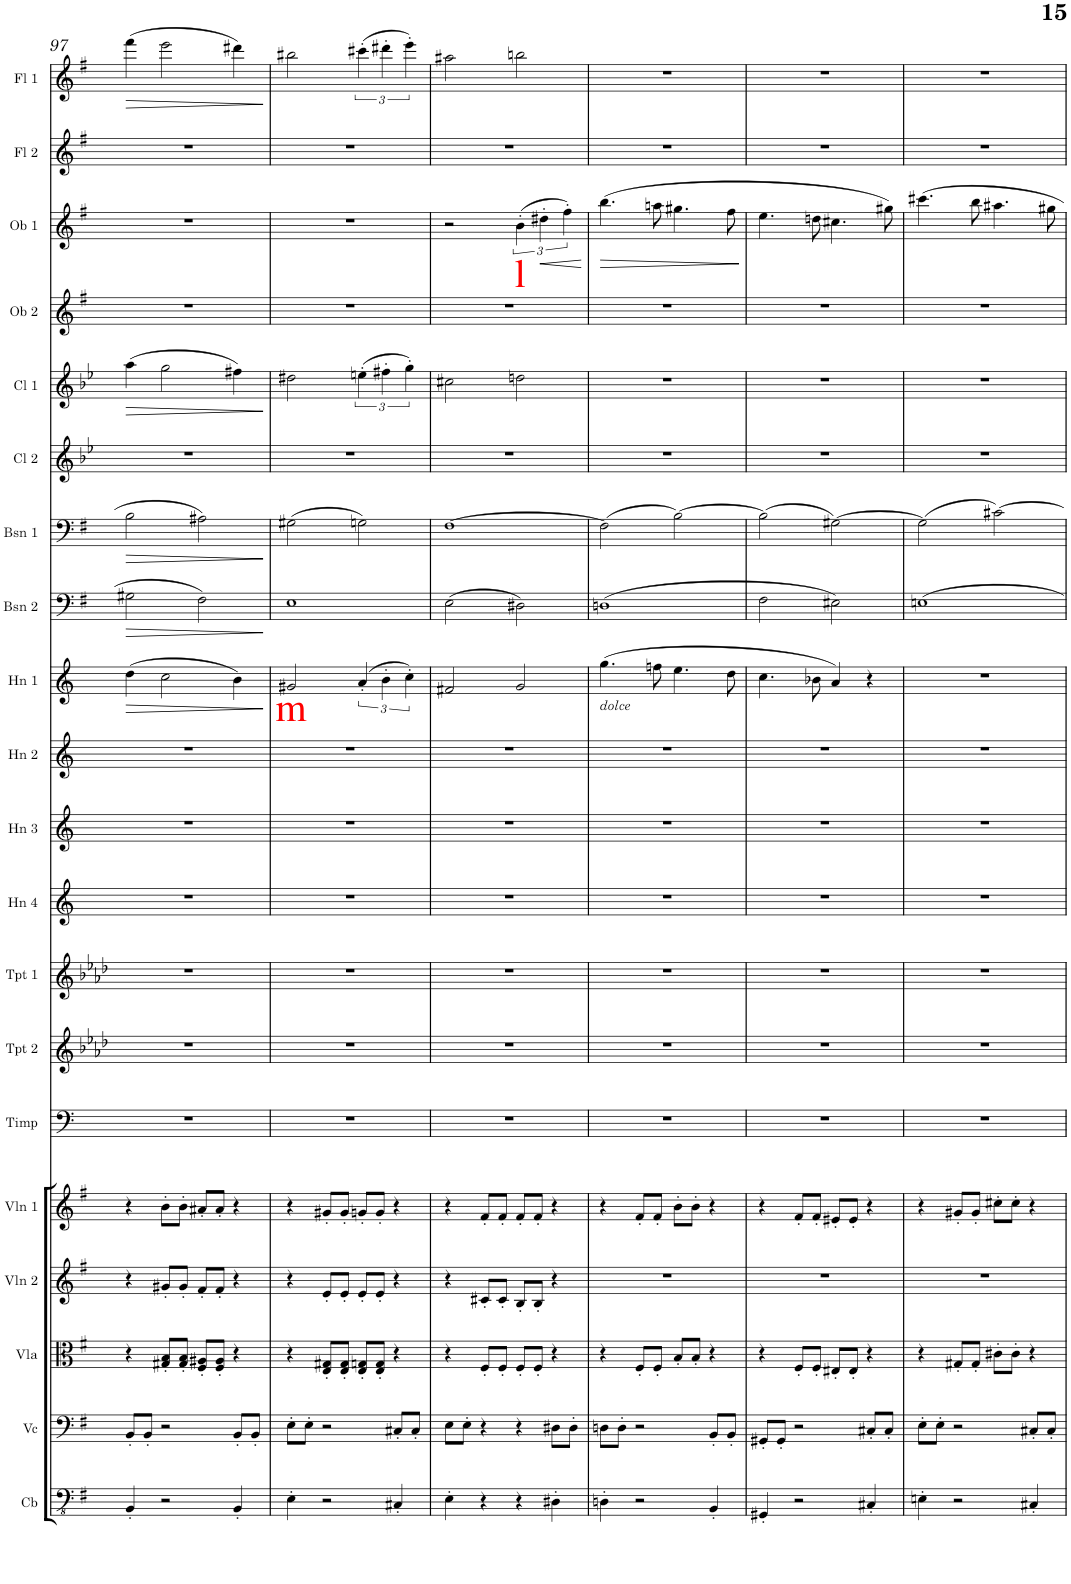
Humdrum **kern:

**kern	**kern	**kern	**kern	**kern	**kern	**kern	**kern	**kern	**kern	**kern	**kern	**text	**dynam	**kern	**dynam	**kern	**dynam	**kern	**kern	**dynam	**kern	**kern	**text	**dynam	**kern	**kern	**dynam
*part20	*part19	*part18	*part17	*part16	*part15	*part14	*part13	*part12	*part11	*part10	*part9	*part9	*part9	*part8	*part8	*part7	*part7	*part6	*part5	*part5	*part4	*part3	*part3	*part3	*part2	*part1	*part1
*staff20	*staff19	*staff18	*staff17	*staff16	*staff15	*staff14	*staff13	*staff12	*staff11	*staff10	*staff9	*staff9	*staff9	*staff8	*staff8	*staff7	*staff7	*staff6	*staff5	*staff5	*staff4	*staff3	*staff3	*staff3	*staff2	*staff1	*staff1
*I"Contrabass	*I"Violoncello	*I"Viola	*I"Violin 2	*I"Violin 1	*I"Timpani	*I"E Trumpet 2	*I"E Trumpet 1	*I"C Horn 4	*I"C Horn 3	*I"E Horn 2	*I"E Horn 1	*	*	*I"Bassoon 2	*	*I"Bassoon 1	*	*I"A Clarinet 2	*I"A Clarinet 1	*	*I"Oboe 2	*I"Oboe 1	*	*	*I"Flute 2	*I"Flute 1	*
*I'Cb	*I'Vc	*I'Vla	*I'Vln 2	*I'Vln 1	*I'Timp	*I'Tpt 2	*I'Tpt 1	*I'Hn 4	*I'Hn 3	*I'Hn 2	*I'Hn 1	*	*	*I'Bsn 2	*	*I'Bsn 1	*	*I'Cl 2	*I'Cl 1	*	*I'Ob 2	*I'Ob 1	*	*	*I'Fl 2	*I'Fl 1	*
!!LO:PB:g=z
*clefFv4	*clefF4	*clefC3	*clefG2	*clefG2	*clefF4	*clefG2	*clefG2	*clefG2	*clefG2	*clefG2	*clefG2	*	*	*clefF4	*	*clefF4	*	*clefG2	*clefG2	*	*clefG2	*clefG2	*	*	*clefG2	*clefG2	*
*Trd7c12	*	*	*	*	*	*Trd-2c-4	*Trd-2c-4	*Trd7c12	*Trd7c12	*Trd5c8	*Trd5c8	*	*	*	*	*	*	*Trd2c3	*Trd2c3	*	*	*	*	*	*	*	*
*k[f#]	*k[f#]	*k[f#]	*k[f#]	*k[f#]	*k[]	*k[b-e-a-d-]	*k[b-e-a-d-]	*k[]	*k[]	*k[]	*k[]	*	*	*k[f#]	*	*k[f#]	*	*k[b-e-]	*k[b-e-]	*	*k[f#]	*k[f#]	*	*	*k[f#]	*k[f#]	*
*M2/2	*M2/2	*M2/2	*M2/2	*M2/2	*M2/2	*M2/2	*M2/2	*M2/2	*M2/2	*M2/2	*M2/2	*	*	*M2/2	*	*M2/2	*	*M2/2	*M2/2	*	*M2/2	*M2/2	*	*	*M2/2	*M2/2	*
*met(c|)	*met(c|)	*met(c|)	*met(c|)	*met(c|)	*met(c|)	*met(c|)	*met(c|)	*met(c|)	*met(c|)	*met(c|)	*met(c|)	*	*	*met(c|)	*	*met(c|)	*	*met(c|)	*met(c|)	*	*met(c|)	*met(c|)	*	*	*met(c|)	*met(c|)	*
=97	=97	=97	=97	=97	=97	=97	=97	=97	=97	=97	=97	=97	=97	=97	=97	=97	=97	=97	=97	=97	=97	=97	=97	=97	=97	=97	=97
!	!	!	!	!	!	!	!	!	!	!	!	!	!LO:HP:b	!	!LO:HP:b	!	!LO:HP:b	!	!	!LO:HP:b	!	!	!	!	!	!	!LO:HP:b
4BBB'/	8BB'/L	4r	4r	4r	1r	1r	1r	1r	1r	1r	(4dd\	.	>	2G#X\	>	2B\	>	1r	(4aa\	>	1r	1r	.	.	1r	(4fff#\	>
.	8BB'/J	.	.	.	.	.	.	.	.	.	.	.	.	.	.	.	.	.	.	.	.	.	.	.	.	.	.
2r	2r	8G#X/' 8B/'L	8g#X'/L	8b'\L	.	.	.	.	.	.	2cc\	.	.	.	.	.	.	.	2gg\	.	.	.	.	.	.	2eee\	.
.	.	8G#/' 8B/'J	8g#'/J	8b'\J	.	.	.	.	.	.	.	.	.	.	.	.	.	.	.	.	.	.	.	.	.	.	.
.	.	8F#/' 8A#X/'L	8f#'/L	8a#X'/L	.	.	.	.	.	.	.	.	.	2F#\	.	2A#X\	.	.	.	.	.	.	.	.	.	.	.
.	.	8F#/' 8A#/'J	8f#'/J	8a#'/J	.	.	.	.	.	.	.	.	.	.	.	.	.	.	.	.	.	.	.	.	.	.	.
4BBB'/	8BB'/L	4r	4r	4r	.	.	.	.	.	.	4b\)	.	.	.	.	.	.	.	4ff#X\)	.	.	.	.	.	.	4ddd#X\)	.
.	8BB'/J	.	.	.	.	.	.	.	.	.	.	.	.	.	.	.	.	.	.	.	.	.	.	.	.	.	.
.	.	.	.	.	.	.	.	.	.	.	.	.	]	.	]	.	]	.	.	]	.	.	.	.	.	.	]
=98	=98	=98	=98	=98	=98	=98	=98	=98	=98	=98	=98	=98	=98	=98	=98	=98	=98	=98	=98	=98	=98	=98	=98	=98	=98	=98	=98
!	!	!	!	!	!	!	!	!	!	!	!	!LO:LY:b:color=#FF0000	!	!	!	!	!	!	!	!	!	!	!	!	!	!	!
4EE'\	8E'\L	4r	4r	4r	1r	1r	1r	1r	1r	1r	2g#X/	m	.	1E	.	(2G#X\	.	1r	2dd#X\	.	1r	1r	.	.	1r	2bb#X\	.
.	8E'\J	.	.	.	.	.	.	.	.	.	.	.	.	.	.	.	.	.	.	.	.	.	.	.	.	.	.
2r	2r	8E/' 8G#X/'L	8e'/L	8g#X'/L	.	.	.	.	.	.	.	.	.	.	.	.	.	.	.	.	.	.	.	.	.	.	.
.	.	8E/' 8G#/'J	8e'/J	8g#'/J	.	.	.	.	.	.	.	.	.	.	.	.	.	.	.	.	.	.	.	.	.	.	.
.	.	8E/' 8Gn/'L	8e'/L	8gn'/L	.	.	.	.	.	.	(6a'/	.	.	.	.	2Gn\)	.	.	(6een'\	.	.	.	.	.	.	(6ccc#X'\	.
.	.	8E/' 8G/'J	8e'/J	8g'/J	.	.	.	.	.	.	.	.	.	.	.	.	.	.	.	.	.	.	.	.	.	.	.
.	.	.	.	.	.	.	.	.	.	.	6b'\	.	.	.	.	.	.	.	6ff#X'\	.	.	.	.	.	.	6ddd#X'\	.
4CC#X'/	8C#X'/L	4r	4r	4r	.	.	.	.	.	.	.	.	.	.	.	.	.	.	.	.	.	.	.	.	.	.	.
.	.	.	.	.	.	.	.	.	.	.	6cc'\)	.	.	.	.	.	.	.	6gg'\)	.	.	.	.	.	.	6eee'\)	.
.	8C#'/J	.	.	.	.	.	.	.	.	.	.	.	.	.	.	.	.	.	.	.	.	.	.	.	.	.	.
=99	=99	=99	=99	=99	=99	=99	=99	=99	=99	=99	=99	=99	=99	=99	=99	=99	=99	=99	=99	=99	=99	=99	=99	=99	=99	=99	=99
4EE'\	8E\L	4r	4r	4r	1r	1r	1r	1r	1r	1r	2f#X/	.	.	(2E\	.	[1F#	.	1r	2cc#X\	.	1r	2r	.	.	1r	2aa#X\	.
.	8E'\J	.	.	.	.	.	.	.	.	.	.	.	.	.	.	.	.	.	.	.	.	.	.	.	.	.	.
4r	4r	8F#'/L	8c#X'/L	8f#'/L	.	.	.	.	.	.	.	.	.	.	.	.	.	.	.	.	.	.	.	.	.	.	.
.	.	8F#'/J	8c#'/J	8f#'/J	.	.	.	.	.	.	.	.	.	.	.	.	.	.	.	.	.	.	.	.	.	.	.
!	!	!	!	!	!	!	!	!	!	!	!	!	!	!	!	!	!	!	!	!	!	!	!LO:LY:b:color=#FF0000	!	!	!	!
4r	4r	8F#'/L	8B'/L	8f#'/L	.	.	.	.	.	.	2g/	.	.	2D#X\)	.	.	.	.	2ddn\	.	.	(6b'\	l	.	.	2bbn\	.
.	.	8F#'/J	8B'/J	8f#'/J	.	.	.	.	.	.	.	.	.	.	.	.	.	.	.	.	.	.	.	.	.	.	.
!	!	!	!	!	!	!	!	!	!	!	!	!	!	!	!	!	!	!	!	!	!	!	!	!LO:HP:b	!	!	!
.	.	.	.	.	.	.	.	.	.	.	.	.	.	.	.	.	.	.	.	.	.	6dd#X'\	.	<	.	.	.
4DD#X'\	8D#X\L	4r	4r	4r	.	.	.	.	.	.	.	.	.	.	.	.	.	.	.	.	.	.	.	.	.	.	.
.	.	.	.	.	.	.	.	.	.	.	.	.	.	.	.	.	.	.	.	.	.	6ff#'\)	.	.	.	.	.
.	8D#'\J	.	.	.	.	.	.	.	.	.	.	.	.	.	.	.	.	.	.	.	.	.	.	.	.	.	.
.	.	.	.	.	.	.	.	.	.	.	.	.	.	.	.	.	.	.	.	.	.	.	.	[	.	.	.
=100	=100	=100	=100	=100	=100	=100	=100	=100	=100	=100	=100	=100	=100	=100	=100	=100	=100	=100	=100	=100	=100	=100	=100	=100	=100	=100	=100
!	!	!	!	!	!	!	!	!	!	!	!LO:TX:b:i:t=dolce	!	!	!	!	!	!	!	!	!	!	!	!	!	!	!	!
!	!	!	!	!	!	!	!	!	!	!	!	!	!	!	!	!	!	!	!	!	!	!	!	!LO:HP:b	!	!	!
4DDn'\	8Dn\L	4r	1r	4r	1r	1r	1r	1r	1r	1r	(4.gg\	.	.	(1Dn	.	(2F#\]	.	1r	1r	.	1r	(4.bb\	.	>	1r	1r	.
.	8D'\J	.	.	.	.	.	.	.	.	.	.	.	.	.	.	.	.	.	.	.	.	.	.	.	.	.	.
2r	2r	8F#'/L	.	8f#'/L	.	.	.	.	.	.	.	.	.	.	.	.	.	.	.	.	.	.	.	.	.	.	.
.	.	8F#'/J	.	8f#'/J	.	.	.	.	.	.	8ffn\	.	.	.	.	.	.	.	.	.	.	8aan\	.	.	.	.	.
.	.	8B'/L	.	8b'\L	.	.	.	.	.	.	4.ee\	.	.	.	.	[2B\)	.	.	.	.	.	4.gg#X\	.	.	.	.	.
.	.	8B'/J	.	8b'\J	.	.	.	.	.	.	.	.	.	.	.	.	.	.	.	.	.	.	.	.	.	.	.
4BBB'/	8BB'/L	4r	.	4r	.	.	.	.	.	.	.	.	.	.	.	.	.	.	.	.	.	.	.	.	.	.	.
.	8BB'/J	.	.	.	.	.	.	.	.	.	8dd\	.	.	.	.	.	.	.	.	.	.	8ff#\	.	.	.	.	.
.	.	.	.	.	.	.	.	.	.	.	.	.	.	.	.	.	.	.	.	.	.	.	.	]	.	.	.
=101	=101	=101	=101	=101	=101	=101	=101	=101	=101	=101	=101	=101	=101	=101	=101	=101	=101	=101	=101	=101	=101	=101	=101	=101	=101	=101	=101
4GGG#X'/	8GG#X'/L	4r	1r	4r	1r	1r	1r	1r	1r	1r	4.cc\	.	.	2F#\	.	(2B\]	.	1r	1r	.	1r	4.ee\	.	.	1r	1r	.
.	8GG#'/J	.	.	.	.	.	.	.	.	.	.	.	.	.	.	.	.	.	.	.	.	.	.	.	.	.	.
2r	2r	8F#'/L	.	8f#'/L	.	.	.	.	.	.	.	.	.	.	.	.	.	.	.	.	.	.	.	.	.	.	.
.	.	8F#'/J	.	8f#'/J	.	.	.	.	.	.	8b-X\	.	.	.	.	.	.	.	.	.	.	8ddn\	.	.	.	.	.
.	.	8E#X'/L	.	8e#X'/L	.	.	.	.	.	.	4a/)	.	.	2E#X\)	.	[2G#X\)	.	.	.	.	.	4.cc#X\	.	.	.	.	.
.	.	8E#'/J	.	8e#'/J	.	.	.	.	.	.	.	.	.	.	.	.	.	.	.	.	.	.	.	.	.	.	.
4CC#X'/	8C#X'/L	4r	.	4r	.	.	.	.	.	.	4r	.	.	.	.	.	.	.	.	.	.	.	.	.	.	.	.
.	8C#'/J	.	.	.	.	.	.	.	.	.	.	.	.	.	.	.	.	.	.	.	.	8gg#X\)	.	.	.	.	.
=102	=102	=102	=102	=102	=102	=102	=102	=102	=102	=102	=102	=102	=102	=102	=102	=102	=102	=102	=102	=102	=102	=102	=102	=102	=102	=102	=102
4EEn'\	8E'\L	4r	1r	4r	1r	1r	1r	1r	1r	1r	1r	.	.	1En	.	(2G#\]	.	1r	1r	.	1r	4.ccc#X\	.	.	1r	1r	.
.	8E'\J	.	.	.	.	.	.	.	.	.	.	.	.	.	.	.	.	.	.	.	.	.	.	.	.	.	.
2r	2r	8G#X'/L	.	8g#X'/L	.	.	.	.	.	.	.	.	.	.	.	.	.	.	.	.	.	.	.	.	.	.	.
.	.	8G#'/J	.	8g#'/J	.	.	.	.	.	.	.	.	.	.	.	.	.	.	.	.	.	8bb\	.	.	.	.	.
.	.	8c#X'\L	.	8cc#X'\L	.	.	.	.	.	.	.	.	.	.	.	[2c#X\)	.	.	.	.	.	4.aa#X\	.	.	.	.	.
.	.	8c#'\J	.	8cc#'\J	.	.	.	.	.	.	.	.	.	.	.	.	.	.	.	.	.	.	.	.	.	.	.
4CC#X'/	8C#X'/L	4r	.	4r	.	.	.	.	.	.	.	.	.	.	.	.	.	.	.	.	.	.	.	.	.	.	.
.	8C#'/J	.	.	.	.	.	.	.	.	.	.	.	.	.	.	.	.	.	.	.	.	8gg#X\	.	.	.	.	.
=	=	=	=	=	=	=	=	=	=	=	=	=	=	=	=	=	=	=	=	=	=	=	=	=	=	=	=
*-	*-	*-	*-	*-	*-	*-	*-	*-	*-	*-	*-	*-	*-	*-	*-	*-	*-	*-	*-	*-	*-	*-	*-	*-	*-	*-	*-
